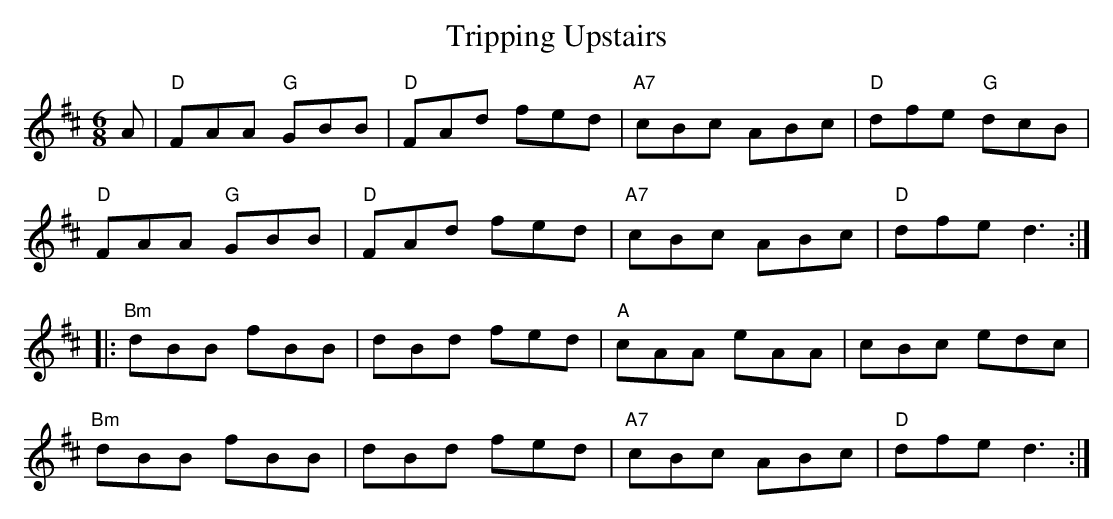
X:1
T:Tripping Upstairs
M:6/8
K:D
A|"D"FAA "G"GBB|"D"FAd fed|"A7"cBc ABc|"D"dfe "G"dcB|
"D"FAA "G"GBB|"D"FAd fed|"A7"cBc ABc|"D"dfe d3:|
|:"Bm"dBB fBB|dBd fed|"A"cAA eAA|cBc edc|
"Bm"dBB fBB|dBd fed|"A7"cBc ABc|"D"dfe d3:|
